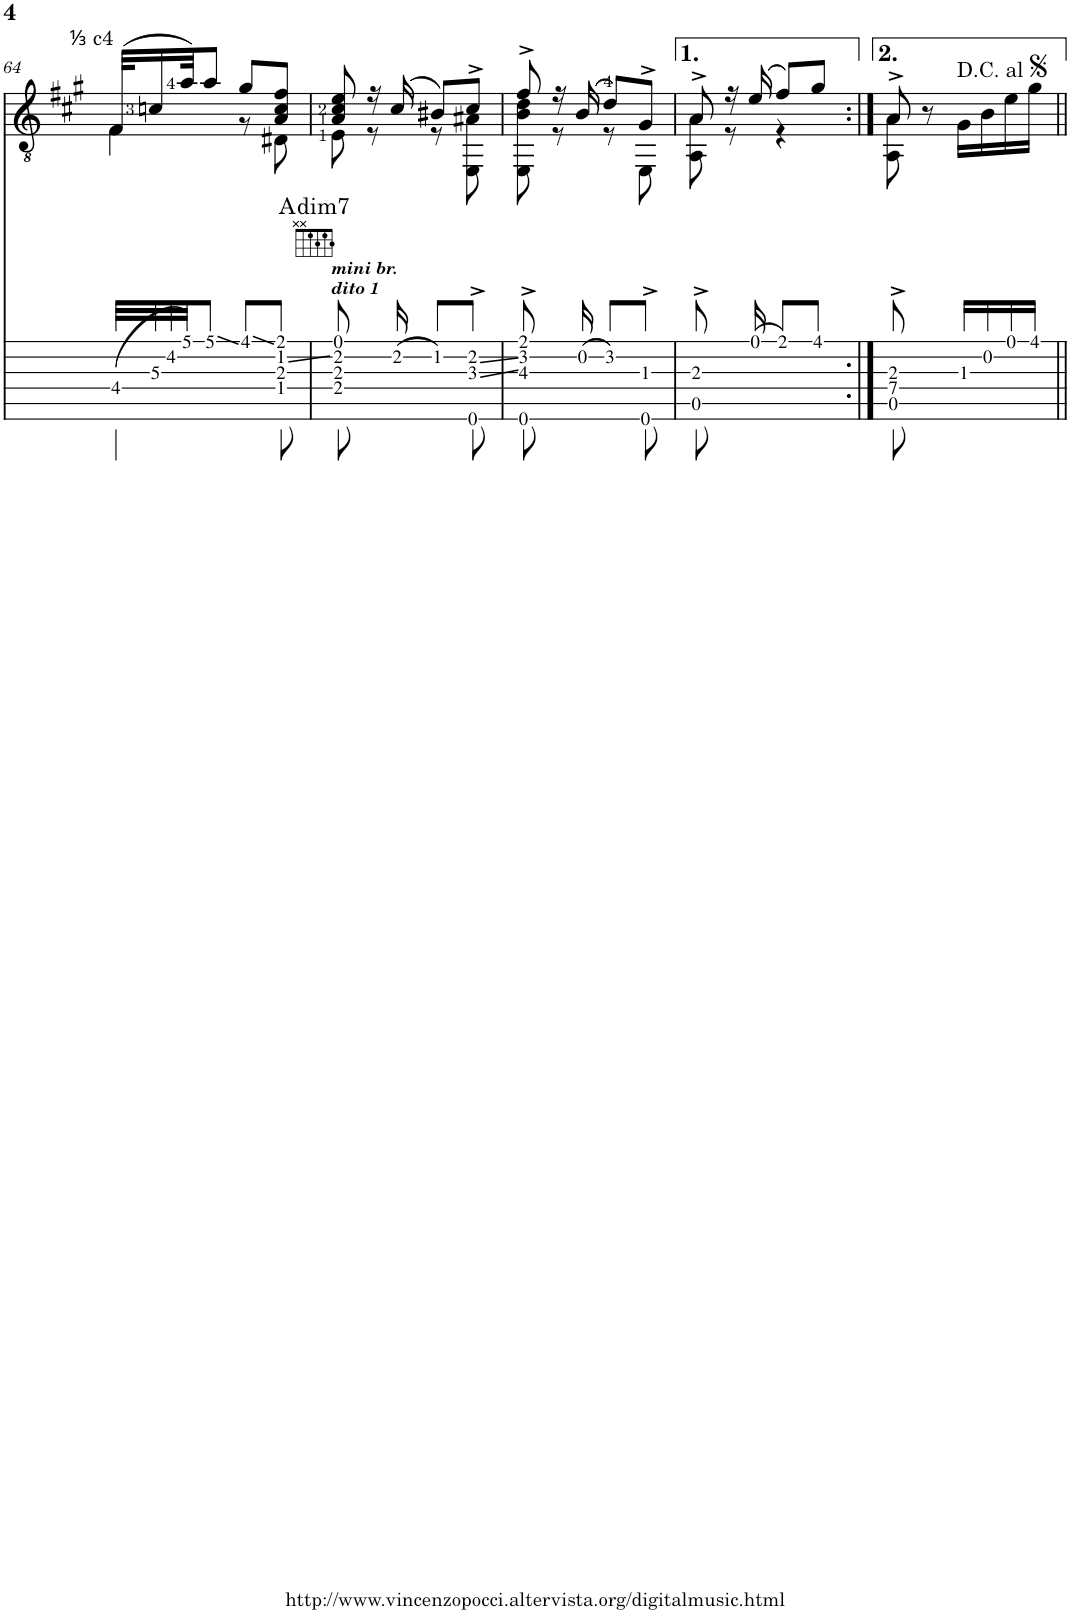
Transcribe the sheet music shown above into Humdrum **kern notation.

**kern	**harte	**kern
*part2	*part2	*part1
*staff2	*	*staff1
*I"Chitarra classica (Intavolatura)	*	*I"Classical Guitar
!!LO:PB:g=z
*	*	*clefGv2
*k[f#c#g#]	*	*k[f#c#g#]
*M2/4	*	*M2/4
=64	=64	=64
*^	*	*^
!	!	!	!LO:TX:a:t=⅓ c4	!
(32F#/LLL	4F#\	.	(32F#/KLL	4F#\
32cn/	.	.	16cn/	.
32d#X/	.	.	.	.
32a/JJ)	.	.	32a/JK)	.
8a/J	.	.	8a/J	.
8g#/L	8r	.	8g#/L	8r
!	!	!LO:H:kt=dim7	!	!
8A/ 8c/ 8f#/J	8D#X\	A:dim7	8A/ 8c/ 8f#/J	8D#X\
=65	=65	=65	=65	=65
!LO:TX:a:Bi:t=mini br.	!	!	!	!
!LO:TX:a:t=dito 1	!	!	!	!
8A/ 8c#/ 8e/	8E\	.	8A/ 8c#/ 8e/	8E\
16r	8r	.	16r	8r
(16c#/	.	.	(16c#/	.
8B#X/L)	8r	.	8B#X/L)	8r
8c#^/J	8EE\ 8A#X\	.	8c#^/J	8EE\ 8A#X\
=66	=66	=66	=66	=66
8f#^/	8EE\ 8B\ 8d\	.	8f#^/	8EE\ 8B\ 8d\
16r	8r	.	16r	8r
(16B/	.	.	(16B/	.
8d/L)	8r	.	8d/L)	8r
8G#^/J	8EE\	.	8G#^/J	8EE\
=67	=67	=67	=67	=67
8A^/	8AA\ 8A\	.	8A^/	8AA\ 8A\
16r	8r	.	16r	8r
(16e/	.	.	(16e/	.
8f#/L)	4r	.	8f#/L)	4r
8g#/J	.	.	8g#/J	.
=68:|!	=68:|!	=68:|!	=68:|!	=68:|!
8A^/	8AA\ 8A\	.	8A^/	8AA\ 8A\
8r	4.ryy	.	8r	4.ryy
!	!	!	!LO:TX:a:t=D.C. al	!
16G#/LL	.	.	16G#\LL	.
16B/	.	.	16B\	.
16e/	.	.	16e\	.
16g#/JJ	.	.	16g#\JJ	.
*v	*v	*	*	*
*	*	*v	*v
=||	=||	=||
*-	*-	*-
